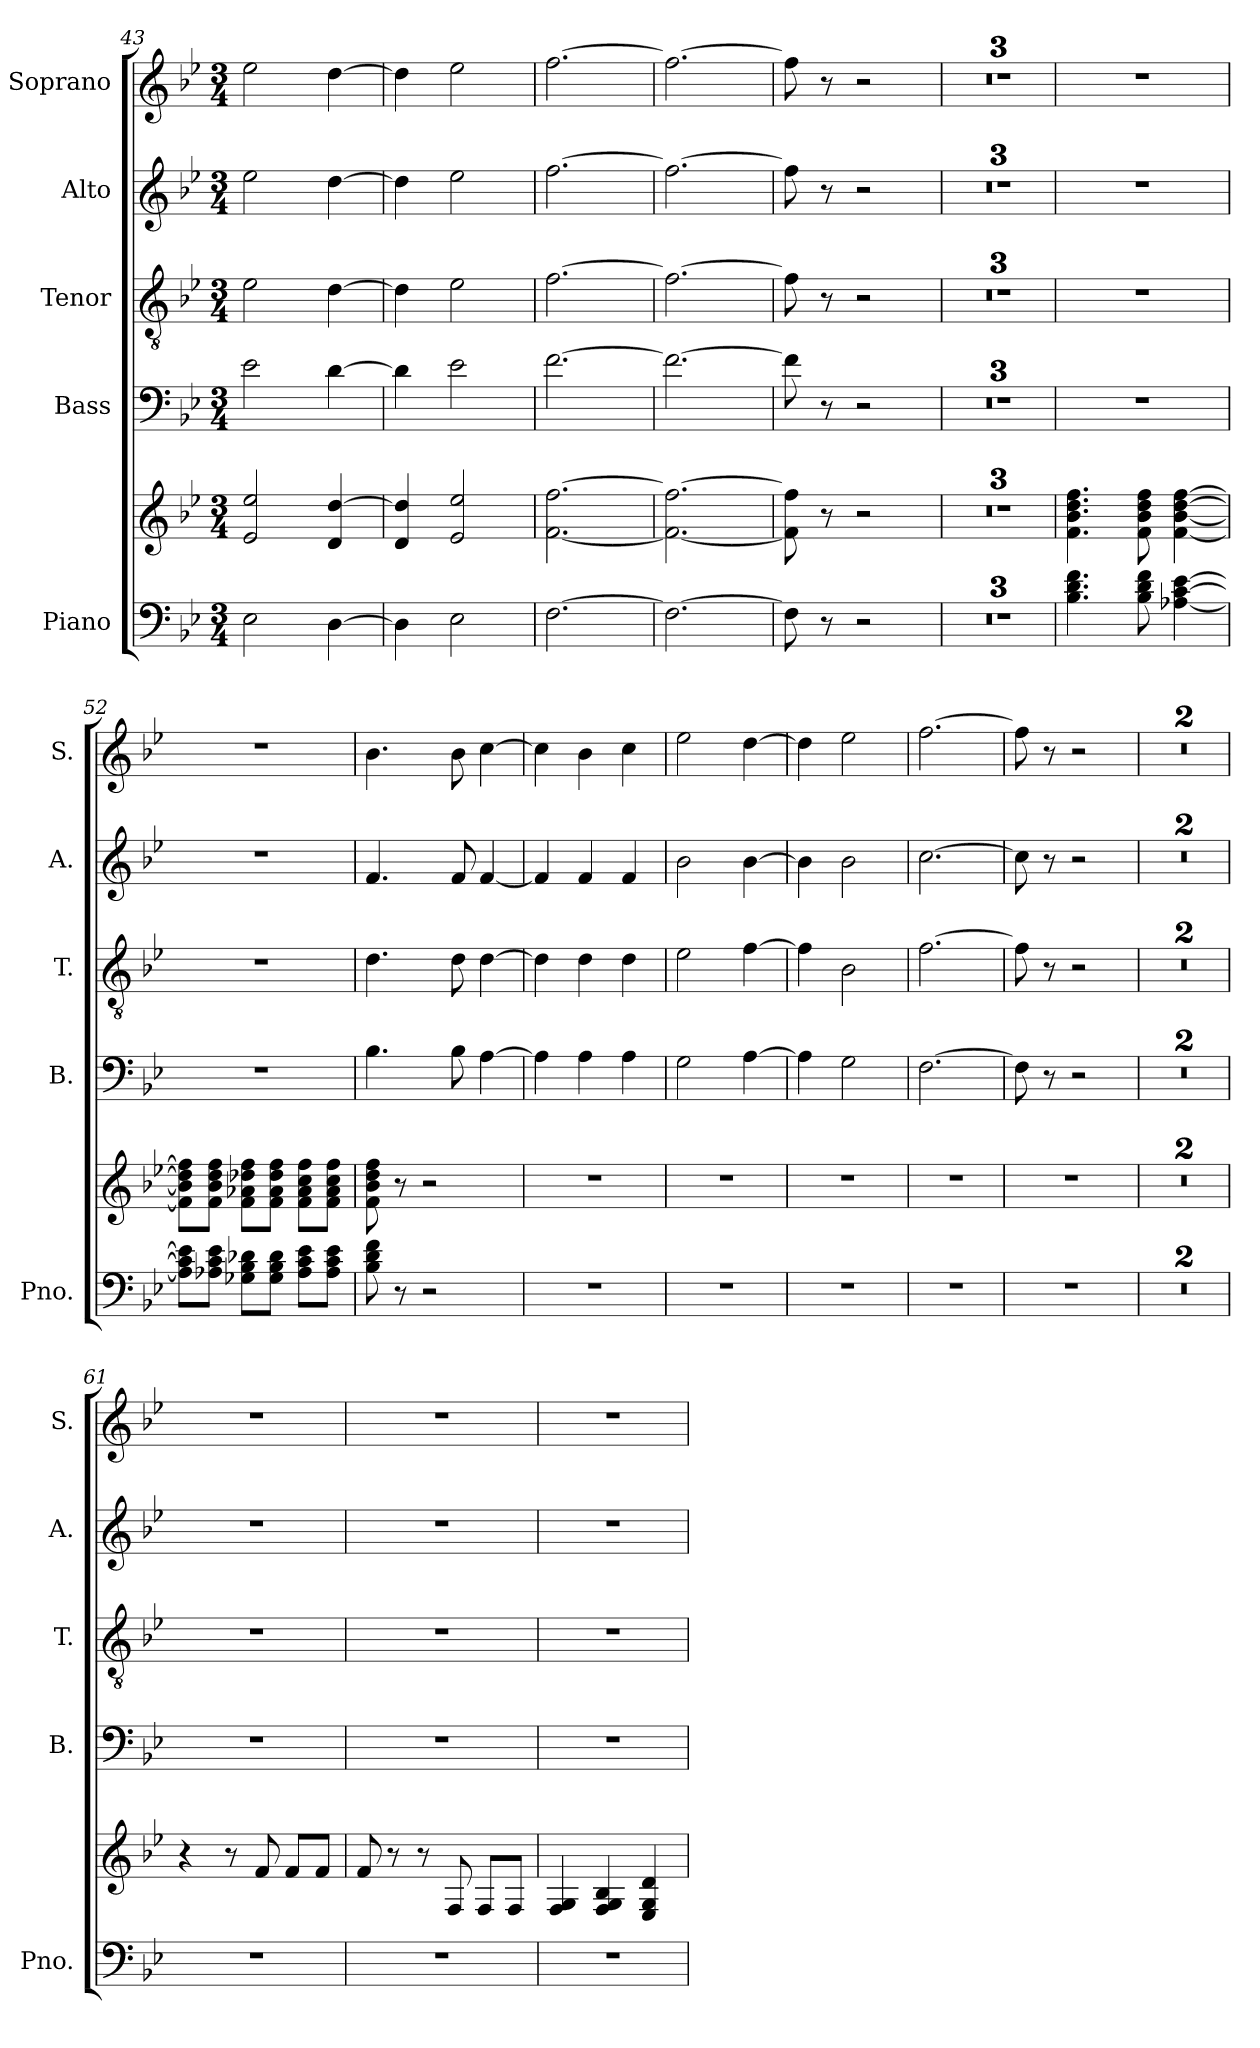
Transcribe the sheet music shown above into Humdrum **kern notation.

**kern	**kern	**kern	**kern	**kern	**kern
*part5	*part5	*part4	*part3	*part2	*part1
*staff6	*staff5	*staff4	*staff3	*staff2	*staff1
*I"Piano	*	*I"Bass	*I"Tenor	*I"Alto	*I"Soprano
*I'Pno.	*	*I'B.	*I'T.	*I'A.	*I'S.
*clefF4	*clefG2	*clefF4	*clefGv2	*clefG2	*clefG2
*k[b-e-]	*k[b-e-]	*k[b-e-]	*k[b-e-]	*k[b-e-]	*k[b-e-]
*M3/4	*M3/4	*M3/4	*M3/4	*M3/4	*M3/4
=43	=43	=43	=43	=43	=43
2E-\	2e-/ 2ee-/	2e-\	2e-\	2ee-\	2ee-\
[4D\	4d/ [4dd/	[4d\	[4d\	[4dd\	[4dd\
=44	=44	=44	=44	=44	=44
4D\]	4d/ 4dd/]	4d\]	4d\]	4dd\]	4dd\]
2E-\	2e-/ 2ee-/	2e-\	2e-\	2ee-\	2ee-\
=45	=45	=45	=45	=45	=45
[2.F\	[2.f\ [2.ff\	[2.f\	[2.f\	[2.ff\	[2.ff\
!!LO:PB:g=z
=46	=46	=46	=46	=46	=46
2.F\_	2.f\_ 2.ff\_	2.f\_	2.f\_	2.ff\_	2.ff\_
=47	=47	=47	=47	=47	=47
8F\]	8f\] 8ff\]	8f\]	8f\]	8ff\]	8ff\]
8r	8r	8r	8r	8r	8r
2r	2r	2r	2r	2r	2r
=48	=48	=48	=48	=48	=48
2.r	2.r	2.r	2.r	2.r	2.r
=49	=49	=49	=49	=49	=49
2.r	2.r	2.r	2.r	2.r	2.r
=50	=50	=50	=50	=50	=50
2.r	2.r	2.r	2.r	2.r	2.r
=51	=51	=51	=51	=51	=51
4.B-\ 4.d\ 4.f\	4.f\ 4.b-\ 4.dd\ 4.ff\	2.r	2.r	2.r	2.r
8B-\ 8d\ 8f\	8f\ 8b-\ 8dd\ 8ff\	.	.	.	.
[4A-X\ [4c\ [4e-\	[4f\ [4b-\ [4dd\ [4ff\	.	.	.	.
=52	=52	=52	=52	=52	=52
8A-\] 8c\] 8e-\]L	8f\] 8b-\] 8dd\] 8ff\]L	2.r	2.r	2.r	2.r
8A-X\ 8c\ 8e-\J	8f\ 8b-\ 8dd\ 8ff\J	.	.	.	.
8G-X\ 8B-\ 8d-X\L	8f\ 8a-X\ 8dd-X\ 8ff\L	.	.	.	.
8G-\ 8B-\ 8d-\J	8f\ 8a-\ 8dd-\ 8ff\J	.	.	.	.
8A-\ 8c\ 8e-\L	8f\ 8a-\ 8cc\ 8ff\L	.	.	.	.
8A-\ 8c\ 8e-\J	8f\ 8a-\ 8cc\ 8ff\J	.	.	.	.
=53	=53	=53	=53	=53	=53
8B-\ 8d\ 8f\	8f\ 8b-\ 8dd\ 8ff\	4.B-\	4.d\	4.f/	4.b-\
8r	8r	.	.	.	.
2r	2r	.	.	.	.
.	.	8B-\	8d\	8f/	8b-\
.	.	[4A\	[4d\	[4f/	[4cc\
=54	=54	=54	=54	=54	=54
2.r	2.r	4A\]	4d\]	4f/]	4cc\]
.	.	4A\	4d\	4f/	4b-\
.	.	4A\	4d\	4f/	4cc\
=55	=55	=55	=55	=55	=55
2.r	2.r	2G\	2e-\	2b-\	2ee-\
.	.	[4A\	[4f\	[4b-\	[4dd\
!!LO:LB:g=z
=56	=56	=56	=56	=56	=56
2.r	2.r	4A\]	4f\]	4b-\]	4dd\]
.	.	2G\	2B-\	2b-\	2ee-\
=57	=57	=57	=57	=57	=57
2.r	2.r	[2.F\	[2.f\	[2.cc\	[2.ff\
=58	=58	=58	=58	=58	=58
2.r	2.r	8F\]	8f\]	8cc\]	8ff\]
.	.	8r	8r	8r	8r
.	.	2r	2r	2r	2r
=59	=59	=59	=59	=59	=59
2.r	2.r	2.r	2.r	2.r	2.r
=60	=60	=60	=60	=60	=60
2.r	2.r	2.r	2.r	2.r	2.r
=61	=61	=61	=61	=61	=61
2.r	4r	2.r	2.r	2.r	2.r
.	8r	.	.	.	.
.	8f/	.	.	.	.
.	8f/L	.	.	.	.
.	8f/J	.	.	.	.
=62	=62	=62	=62	=62	=62
2.r	8f/	2.r	2.r	2.r	2.r
.	8r	.	.	.	.
.	8r	.	.	.	.
.	8F/	.	.	.	.
.	8F/L	.	.	.	.
.	8F/J	.	.	.	.
=63	=63	=63	=63	=63	=63
2.r	4F/ 4G/	2.r	2.r	2.r	2.r
.	4F/ 4G/ 4B-/	.	.	.	.
.	4E-/ 4G/ 4d/	.	.	.	.
=	=	=	=	=	=
*-	*-	*-	*-	*-	*-
